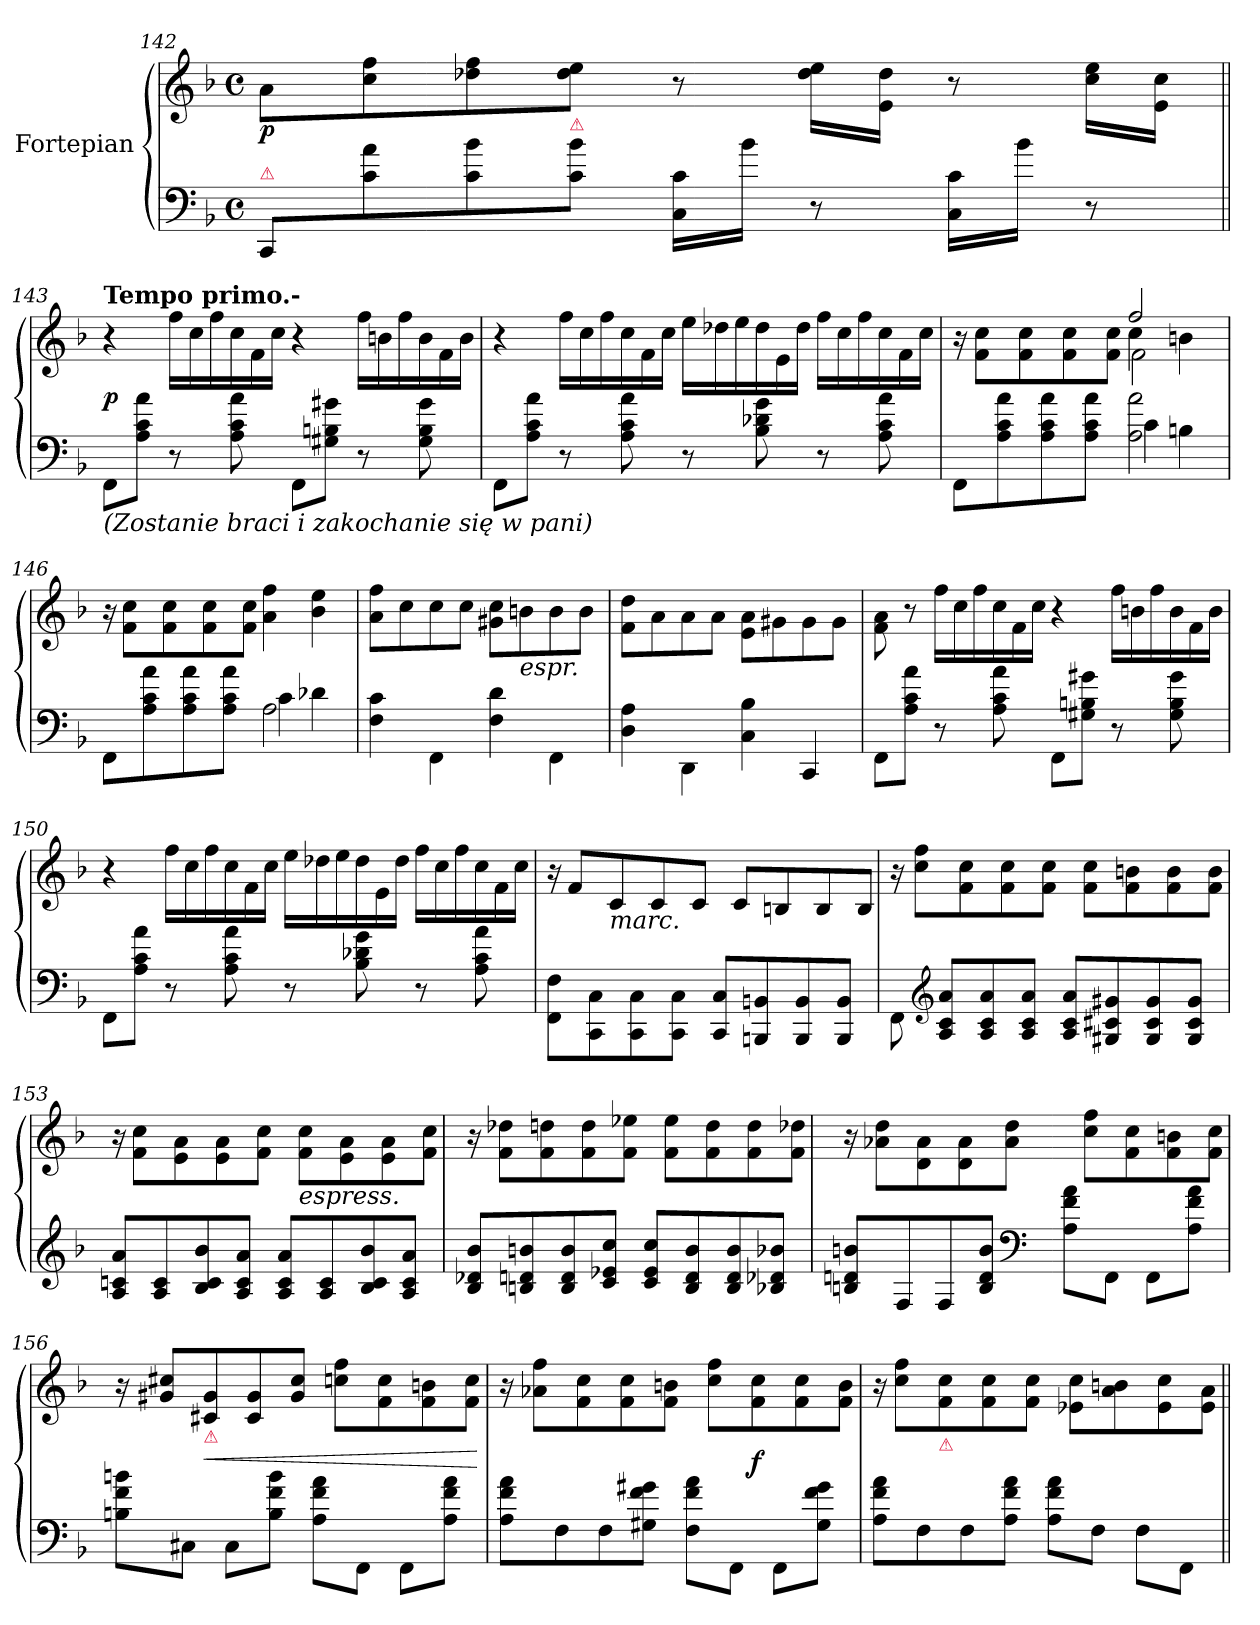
**kern	**kern	**dynam
*part1	*part1	*part1
*staff2	*staff1	*staff1/2
*I"Fortepian	*	*
*clefF4	*clefG2	*
*k[b-]	*k[b-]	*
*M4/4	*M4/4	*
*met(c)	*met(c)	*
=142	=142	=142
!LO:TX:a:color=crimson:t=⚠	!	!
8CC/L	8a\L	p
8c\ 8a\	8cc\ 8ff\	.
8c\ 8b-\	8dd-X\ 8ff\	.
!	!LO:TX:b:color=crimson:t=⚠	!
8c\ 8b-\J	8dd-\ 8ee\J	.
16C\ 16c\LL	8r	.
16b-\JJ	.	.
8r	16dd-\ 16ee\LL	.
.	16e\ 16dd-\JJ	.
16C\ 16c\LL	8r	.
16b-\JJ	.	.
8r	16cc\ 16ee\LL	.
.	16e\ 16cc\JJ	.
=143||	=143||	=143||
!	!LO:TX:a:B:t=Tempo primo.-	!
!LO:TX:b:i:t=(Zostanie braci i zakochanie się w pani)	!	!
8FF\L	4r	p
8A\ 8c\ 8a\J	.	.
*	*Xtuplet	*
8r	24ff\LL	.
.	24cc\	.
.	24ff\	.
8A\ 8c\ 8a\	24cc\	.
.	24f\	.
.	24cc\JJ	.
8FF\L	4r	.
8G#X\ 8Bn\ 8g#X\J	.	.
8r	24ff\LL	.
.	24bn\	.
.	24ff\	.
8G#\ 8B\ 8g#\	24b\	.
.	24f\	.
.	24b\JJ	.
=144	=144	=144
8FF\L	4r	.
8A\ 8c\ 8a\J	.	.
8r	24ff\LL	.
.	24cc\	.
.	24ff\	.
8A\ 8c\ 8a\	24cc\	.
.	24f\	.
.	24cc\JJ	.
8r	24ee\LL	.
.	24dd-X\	.
.	24ee\	.
8B-\ 8d-X\ 8g\	24dd-\	.
.	24e\	.
.	24dd-\JJ	.
8r	24ff\LL	.
.	24cc\	.
.	24ff\	.
8A\ 8c\ 8a\	24cc\	.
.	24f\	.
.	24cc\JJ	.
=145	=145	=145
*^	*^	*
*	*	*	*^	*
8FF\L	4ryy	16r	2ryy	2ryy	.
.	.	8f\ 8cc\L	.	.	.
8A\ 8c\ 8a\	.	.	.	.	.
.	.	8f\ 8cc\	.	.	.
8A\ 8c\ 8a\	8ryy	.	.	.	.
.	.	8f\ 8cc\	.	.	.
8A\ 8c\ 8a\J	8ryy	.	.	.	.
!	!	!LO:N:vis=8	!	!	!
.	.	16f\ 16cc\J	.	.	.
2A\ 2a\	4c\	2ff/	4cc\	2f\	.
.	4Bn\	.	4bn\	.	.
*	*	*v	*v	*v	*
=146	=146	=146	=146
8FF\L	4ryy	16r	.
.	.	8f\ 8cc\L	.
8A\ 8c\ 8a\	.	.	.
.	.	8f\ 8cc\	.
8A\ 8c\ 8a\	8ryy	.	.
.	.	8f\ 8cc\	.
8A\ 8c\ 8a\J	8ryy	.	.
!	!	!LO:N:vis=8	!
.	.	16f\ 16cc\J	.
2A\	4c\	4a\ 4ff\	.
.	4d-X\	4b-\ 4ee\	.
*v	*v	*	*
=147	=147	=147
4F\ 4c\	8a\ 8ff\L	.
.	8cc\	.
4FF\	8cc\	.
.	8cc\J	.
4F\ 4d\	8g#X\ 8cc\L	.
!	!LO:TX:b:i:t=espr.	!
.	8bn\	.
4FF\	8b\	.
.	8b\J	.
=148	=148	=148
4D\ 4A\	8f\ 8dd\L	.
.	8a\	.
4DD\	8a\	.
.	8a\J	.
4C\ 4B-\	8e\ 8a\L	.
.	8g#X\	.
4CC/	8g#\	.
.	8g#\J	.
=149	=149	=149
8FF\L	8f\ 8a\	.
8A\ 8c\ 8a\J	8r	.
8r	24ff\LL	.
.	24cc\	.
.	24ff\	.
8A\ 8c\ 8a\	24cc\	.
.	24f\	.
.	24cc\JJ	.
8FF\L	4r	.
8G#X\ 8Bn\ 8g#X\J	.	.
8r	24ff\LL	.
.	24bn\	.
.	24ff\	.
8G#\ 8B\ 8g#\	24b\	.
.	24f\	.
.	24b\JJ	.
=150	=150	=150
8FF\L	4r	.
8A\ 8c\ 8a\J	.	.
8r	24ff\LL	.
.	24cc\	.
.	24ff\	.
8A\ 8c\ 8a\	24cc\	.
.	24f\	.
.	24cc\JJ	.
8r	24ee\LL	.
.	24dd-X\	.
.	24ee\	.
8B-\ 8d-X\ 8g\	24dd-\	.
.	24e\	.
.	24dd-\JJ	.
8r	24ff\LL	.
.	24cc\	.
.	24ff\	.
8A\ 8c\ 8a\	24cc\	.
.	24f\	.
.	24cc\JJ	.
=151	=151	=151
8FF\ 8F\L	16r	.
.	8f/L	.
8CC\ 8C\	.	.
!	!LO:TX:b:i:t=marc.	!
.	8c/	.
8CC\ 8C\	.	.
.	8c/	.
8CC\ 8C\J	.	.
.	8c/J	.
8CC/ 8C/L	.	.
.	8c/L	.
8BBBn/ 8BBn/	.	.
.	8Bn/	.
8BBB/ 8BB/	.	.
.	8B/	.
8BBB/ 8BB/J	.	.
!	!LO:N:vis=8	!
.	16B/J	.
=152	=152	=152
8FF\	16r	.
.	8cc\ 8ff\L	.
*clefG2	*	*
8A/ 8c/ 8a/L	.	.
.	8f\ 8cc\	.
8A/ 8c/ 8a/	.	.
.	8f\ 8cc\	.
8A/ 8c/ 8a/J	.	.
.	8f\ 8cc\J	mrf.
8A/ 8c/ 8a/L	.	.
.	8f\ 8cc\L	.
8G#X/ 8c#X/ 8g#X/	.	.
.	8f\ 8bn\	.
8G#/ 8c#/ 8g#/	.	.
.	8f\ 8b\	.
8G#/ 8c#/ 8g#/J	.	.
!	!LO:N:vis=8	!
.	16f\ 16b\J	.
=153	=153	=153
8A/ 8cn/ 8a/L	16r	.
.	8f\ 8cc\L	.
8A/ 8c/	.	.
.	8e\ 8a\	.
8B-/ 8c/ 8b-/	.	.
.	8e\ 8a\	.
8A/ 8c/ 8a/J	.	.
.	8f\ 8cc\J	.
8A/ 8c/ 8a/L	.	.
!	!LO:TX:b:i:t=espress.	!
.	8f\ 8cc\L	.
8A/ 8c/	.	.
.	8e\ 8a\	.
8B-/ 8c/ 8b-/	.	.
.	8e\ 8a\	.
8A/ 8c/ 8a/J	.	.
!	!LO:N:vis=8	!
.	16f\ 16cc\J	.
=154	=154	=154
8B-/ 8d-X/ 8b-/L	16r	.
.	8f\ 8dd-X\L	.
8Bn/ 8dn/ 8bn/	.	.
.	8f\ 8ddn\	.
8B/ 8d/ 8b/	.	.
.	8f\ 8dd\	.
8c/ 8e-X/ 8cc/J	.	.
.	8f\ 8ee-X\J	.
8c/ 8e-/ 8cc/L	.	.
.	8f\ 8ee-\L	.
8B/ 8d/ 8b/	.	.
.	8f\ 8dd\	.
8B/ 8d/ 8b/	.	.
.	8f\ 8dd\	.
8B-X/ 8d-X/ 8b-X/J	.	.
!	!LO:N:vis=8	!
.	16f\ 16dd-X\J	.
=155	=155	=155
8Bn/ 8dn/ 8bn/L	16r	.
.	8a-X\ 8dd\L	.
8F/	.	.
.	8d\ 8a-\	.
8F/	.	.
.	8d\ 8a-\	.
8B/ 8d/ 8b/J	.	.
.	8a-\ 8dd\J	.
*clefF4	*	*
16ryy	.	.
=-	=-	=-
8A\ 8f\ 8a\L	16ryy	.
.	8cc\ 8ff\L	.
8FF\J	.	.
.	8f\ 8cc\	.
8FF\L	.	.
.	8f\ 8bn\	.
8A\ 8f\ 8a\J	.	.
!	!LO:N:vis=8	!
.	16f\ 16cc\J	.
=156	=156	=156
8Bn\ 8f\ 8bn\L	16r	.
.	8g#X/ 8cc#X/L	.
8C#X\J	.	.
!	!LO:TX:b:color=crimson:t=⚠	!
.	8c#X/ 8g#/	<
8C#\L	.	.
.	8c#/ 8g#/	.
8B\ 8f\ 8b\J	.	.
.	8g#/ 8cc#/J	.
8A\ 8f\ 8a\L	.	.
.	8ccn\ 8ff\L	.
8FF\J	.	.
.	8f\ 8cc\	.
8FF\L	.	.
.	8f\ 8bn\	.
8A\ 8f\ 8a\J	.	.
!	!LO:N:vis=8	!
.	16f\ 16cc\J	.
.	.	[
=157	=157	=157
8A\ 8f\ 8a\L	16r	.
.	8a-X\ 8ff\L	.
8F\	.	.
.	8f\ 8cc\	.
8F\	.	.
.	8f\ 8cc\	.
8G#X\ 8f\ 8g#X\J	.	.
.	8f\ 8bn\J	.
8F\ 8f\ 8a\L	.	.
.	8cc\ 8ff\L	.
8FF\J	.	.
.	8f\ 8cc\	f
8FF\L	.	.
.	8f\ 8cc\	.
8G#\ 8f\ 8g#\J	.	.
!	!LO:N:vis=8	!
.	16f\ 16b\J	.
=158	=158	=158
8A\ 8f\ 8a\L	16r	.
.	8cc\ 8ff\L	.
8F\	.	.
!	!LO:TX:b:color=crimson:t=⚠	!
.	8f\ 8cc\	.
8F\	.	.
.	8f\ 8cc\	.
8A\ 8f\ 8a\J	.	.
.	8f\ 8cc\J	.
8A\ 8f\ 8a\L	.	.
.	8e-X\ 8cc\L	.
8F\J	.	.
.	8a\ 8bn\	.
8F\L	.	.
.	8e-\ 8cc\	.
8FF\J	.	.
!	!LO:N:vis=8	!
.	16e-\ 16a\J	.
=||	=||	=||
*-	*-	*-
